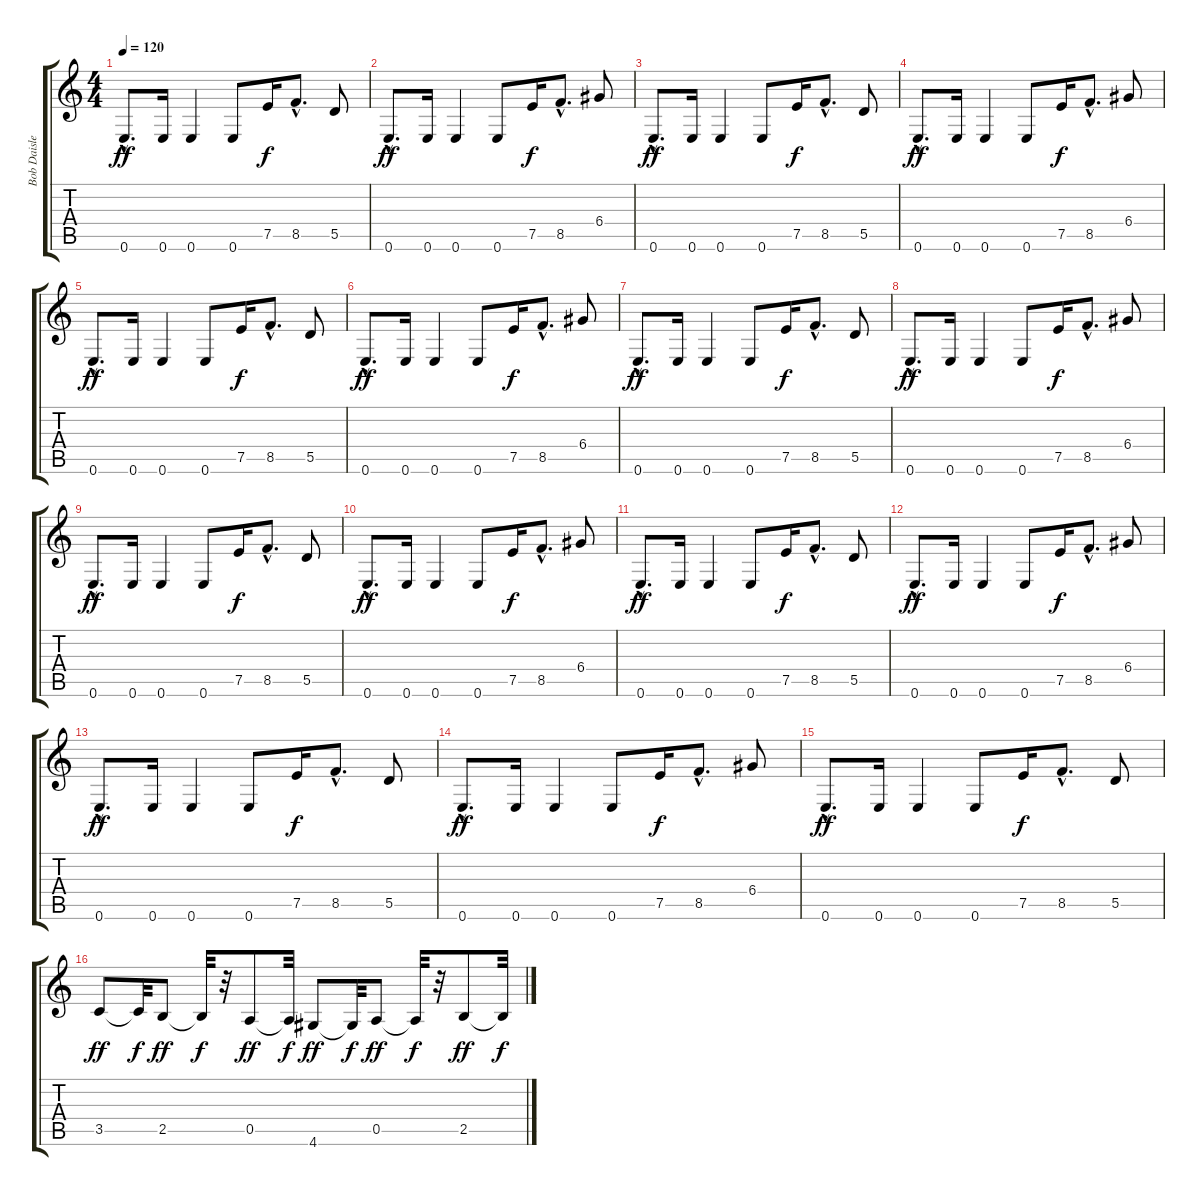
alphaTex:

\track ("Bob Daisley" "Bob Daisle") {instrument electricbassfinger}
\staff {score tabs}
\tuning (E4 B3 G3 D3 A2 E2) {hide}
\ts (4 4)
\tempo 120
\clef g2
\ks c
0.6{hac}.8{d dy ff} 0.6.16 0.6.4 0.6.8 7.5.16{dy f} 8.5{hac}.8{d} 5.5.8 |
0.6{hac}.8{d dy ff} 0.6.16 0.6.4 0.6.8 7.5.16{dy f} 8.5{hac}.8{d} 6.4.8 |
0.6{hac}.8{d dy ff} 0.6.16 0.6.4 0.6.8 7.5.16{dy f} 8.5{hac}.8{d} 5.5.8 |
0.6{hac}.8{d dy ff} 0.6.16 0.6.4 0.6.8 7.5.16{dy f} 8.5{hac}.8{d} 6.4.8 |
0.6{hac}.8{d dy ff} 0.6.16 0.6.4 0.6.8 7.5.16{dy f} 8.5{hac}.8{d} 5.5.8 |
0.6{hac}.8{d dy ff} 0.6.16 0.6.4 0.6.8 7.5.16{dy f} 8.5{hac}.8{d} 6.4.8 |
0.6{hac}.8{d dy ff} 0.6.16 0.6.4 0.6.8 7.5.16{dy f} 8.5{hac}.8{d} 5.5.8 |
0.6{hac}.8{d dy ff} 0.6.16 0.6.4 0.6.8 7.5.16{dy f} 8.5{hac}.8{d} 6.4.8 |
0.6{hac}.8{d dy ff} 0.6.16 0.6.4 0.6.8 7.5.16{dy f} 8.5{hac}.8{d} 5.5.8 |
0.6{hac}.8{d dy ff} 0.6.16 0.6.4 0.6.8 7.5.16{dy f} 8.5{hac}.8{d} 6.4.8 |
0.6{hac}.8{d dy ff} 0.6.16 0.6.4 0.6.8 7.5.16{dy f} 8.5{hac}.8{d} 5.5.8 |
0.6{hac}.8{d dy ff} 0.6.16 0.6.4 0.6.8 7.5.16{dy f} 8.5{hac}.8{d} 6.4.8 |
0.6{hac}.8{d dy ff} 0.6.16 0.6.4 0.6.8 7.5.16{dy f} 8.5{hac}.8{d} 5.5.8 |
0.6{hac}.8{d dy ff} 0.6.16 0.6.4 0.6.8 7.5.16{dy f} 8.5{hac}.8{d} 6.4.8 |
0.6{hac}.8{d dy ff} 0.6.16 0.6.4 0.6.8 7.5.16{dy f} 8.5{hac}.8{d} 5.5.8 |
3.5.8{dy ff} 3.5{t}.32{dy f} 2.5.8{dy ff} 2.5{t}.32{dy f} r.32 0.5.8{dy ff} 0.5{t}.32{dy f} 4.6.8{dy ff} 4.6{t}.32{dy f} 0.5.8{dy ff} 0.5{t}.32{dy f} r.32 2.5.8{dy ff} 2.5{t}.32{dy f}
